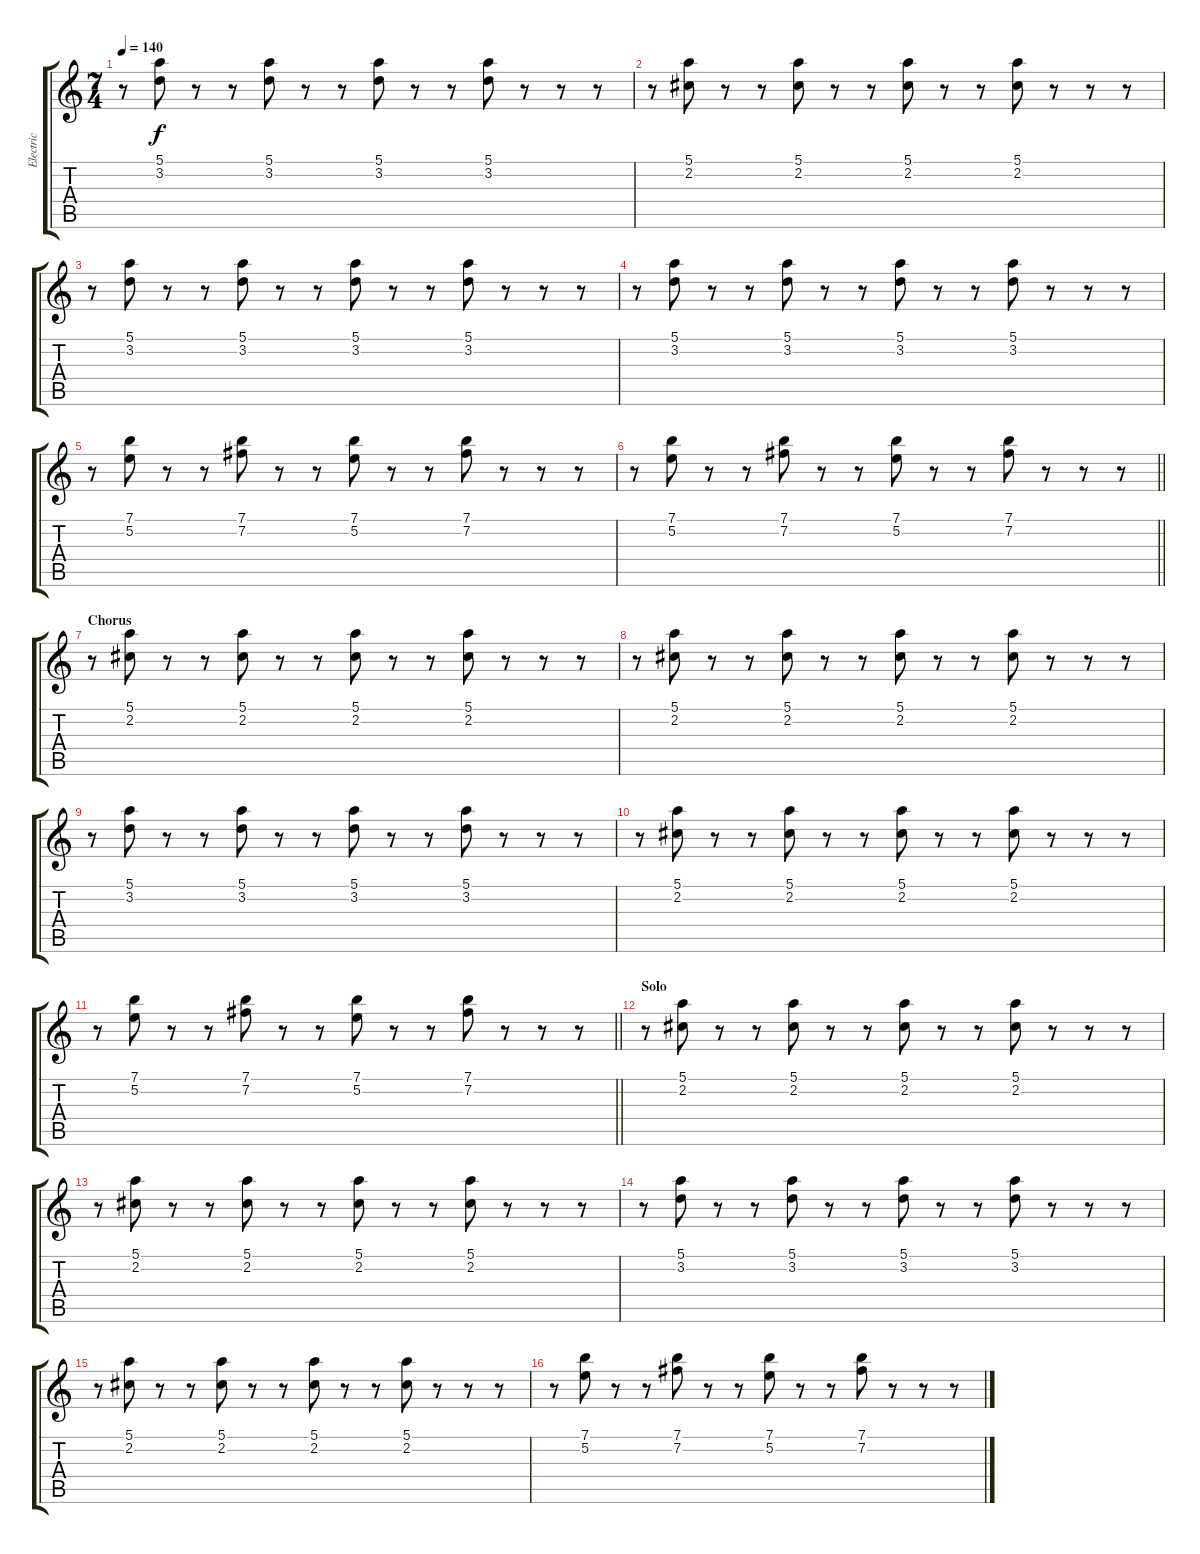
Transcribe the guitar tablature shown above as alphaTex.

\track ("Electric" "Electric") {instrument overdrivenguitar}
\staff {score tabs}
\tuning (E4 B3 G3 D3 A2 E2) {hide}
\ts (7 4)
\tempo 140
\clef g2
\ks c
r.8{dy f} (5.1 3.2).8 r.8 r.8 (5.1 3.2).8 r.8 r.8 (5.1 3.2).8 r.8 r.8 (5.1 3.2).8 r.8 r.8 r.8 |
r.8 (5.1 2.2).8 r.8 r.8 (5.1 2.2).8 r.8 r.8 (5.1 2.2).8 r.8 r.8 (5.1 2.2).8 r.8 r.8 r.8 |
r.8 (5.1 3.2).8 r.8 r.8 (5.1 3.2).8 r.8 r.8 (5.1 3.2).8 r.8 r.8 (5.1 3.2).8 r.8 r.8 r.8 |
r.8 (5.1 3.2).8 r.8 r.8 (5.1 3.2).8 r.8 r.8 (5.1 3.2).8 r.8 r.8 (5.1 3.2).8 r.8 r.8 r.8 |
r.8 (7.1 5.2).8 r.8 r.8 (7.1 7.2).8 r.8 r.8 (7.1 5.2).8 r.8 r.8 (7.1 7.2).8 r.8 r.8 r.8 |
\barLineRight lightlight
r.8 (7.1 5.2).8 r.8 r.8 (7.1 7.2).8 r.8 r.8 (7.1 5.2).8 r.8 r.8 (7.1 7.2).8 r.8 r.8 r.8 |
\section ("" "Chorus")
r.8 (5.1 2.2).8 r.8 r.8 (5.1 2.2).8 r.8 r.8 (5.1 2.2).8 r.8 r.8 (5.1 2.2).8 r.8 r.8 r.8 |
r.8 (5.1 2.2).8 r.8 r.8 (5.1 2.2).8 r.8 r.8 (5.1 2.2).8 r.8 r.8 (5.1 2.2).8 r.8 r.8 r.8 |
r.8 (5.1 3.2).8 r.8 r.8 (5.1 3.2).8 r.8 r.8 (5.1 3.2).8 r.8 r.8 (5.1 3.2).8 r.8 r.8 r.8 |
r.8 (5.1 2.2).8 r.8 r.8 (5.1 2.2).8 r.8 r.8 (5.1 2.2).8 r.8 r.8 (5.1 2.2).8 r.8 r.8 r.8 |
\barLineRight lightlight
r.8 (7.1 5.2).8 r.8 r.8 (7.1 7.2).8 r.8 r.8 (7.1 5.2).8 r.8 r.8 (7.1 7.2).8 r.8 r.8 r.8 |
\section ("" "Solo")
r.8 (5.1 2.2).8 r.8 r.8 (5.1 2.2).8 r.8 r.8 (5.1 2.2).8 r.8 r.8 (5.1 2.2).8 r.8 r.8 r.8 |
r.8 (5.1 2.2).8 r.8 r.8 (5.1 2.2).8 r.8 r.8 (5.1 2.2).8 r.8 r.8 (5.1 2.2).8 r.8 r.8 r.8 |
r.8 (5.1 3.2).8 r.8 r.8 (5.1 3.2).8 r.8 r.8 (5.1 3.2).8 r.8 r.8 (5.1 3.2).8 r.8 r.8 r.8 |
r.8 (5.1 2.2).8 r.8 r.8 (5.1 2.2).8 r.8 r.8 (5.1 2.2).8 r.8 r.8 (5.1 2.2).8 r.8 r.8 r.8 |
r.8 (7.1 5.2).8 r.8 r.8 (7.1 7.2).8 r.8 r.8 (7.1 5.2).8 r.8 r.8 (7.1 7.2).8 r.8 r.8 r.8
